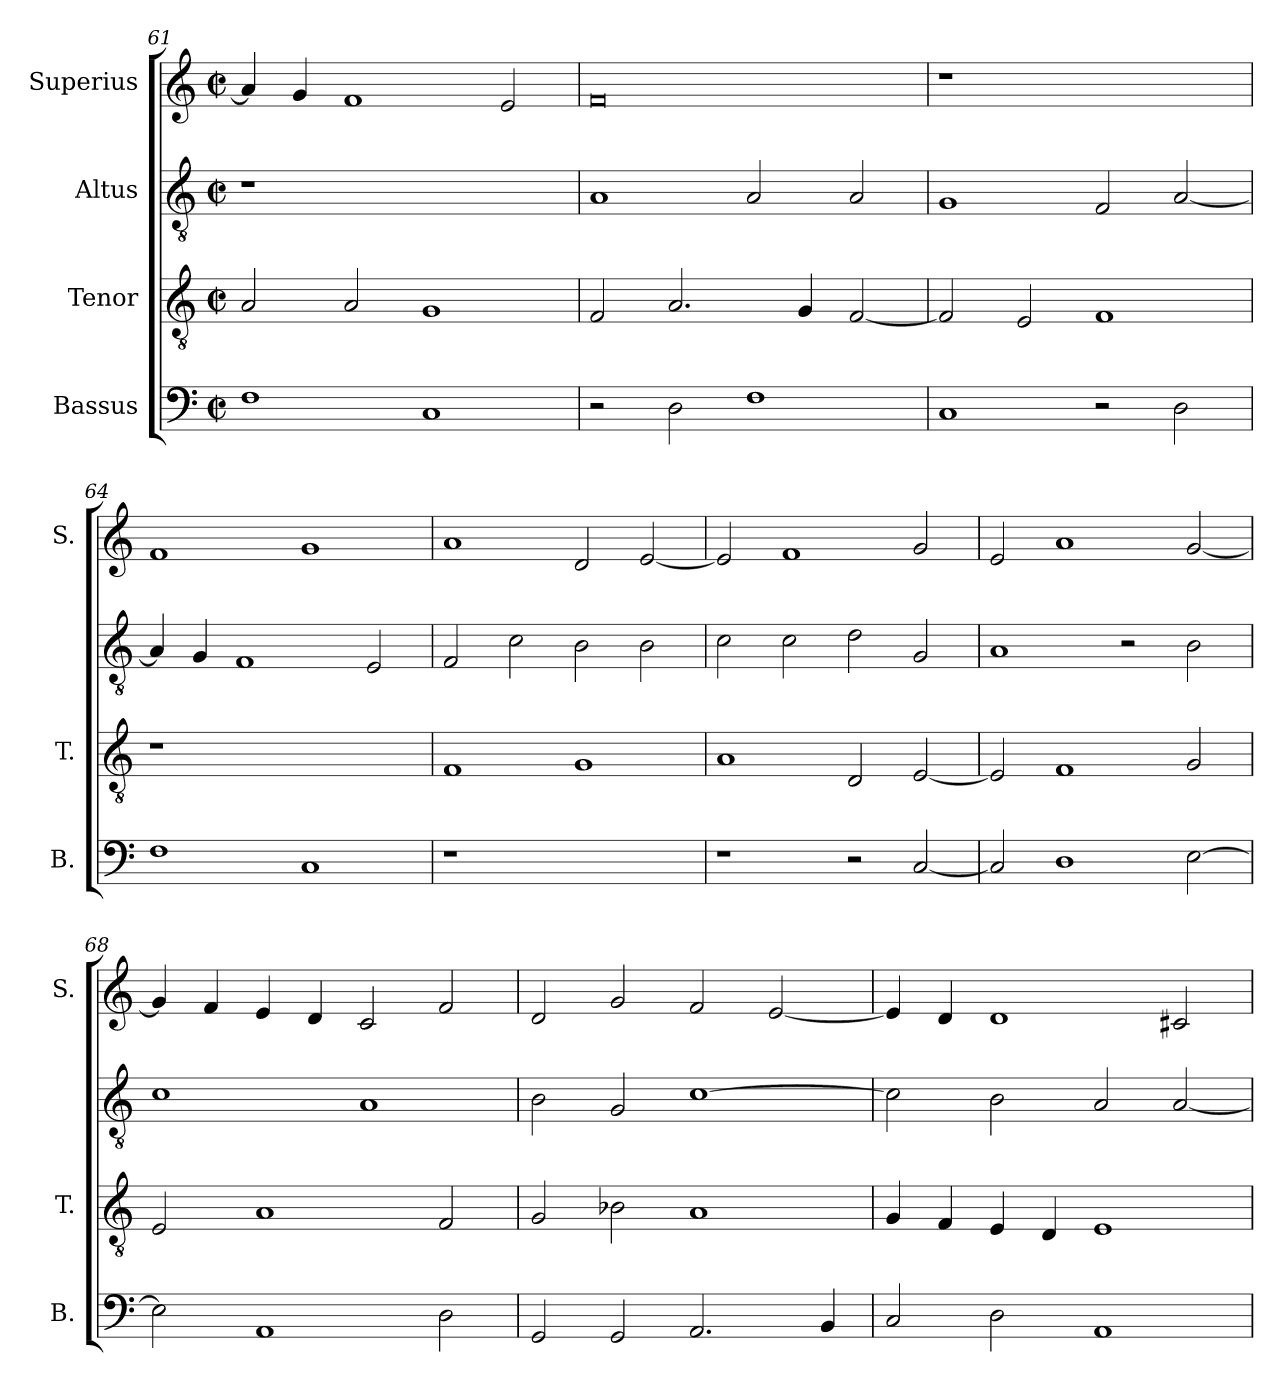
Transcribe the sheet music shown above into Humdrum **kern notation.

**kern	**kern	**kern	**kern
*part4	*part3	*part2	*part1
*staff4	*staff3	*staff2	*staff1
*I"Bassus	*I"Tenor	*I"Altus	*I"Superius
*I'B.	*I'T.	*	*I'S.
*clefF4	*clefGv2	*clefGv2	*clefG2
*	*ITrd7c12	*ITrd7c12	*
*k[]	*k[]	*k[]	*k[]
*C:	*C:	*C:	*C:
*M2/2	*M2/2	*M2/2	*M2/2
*met(c|)	*met(c|)	*met(c|)	*met(c|)
=61	=61	=61	=61
!	!	!LO:N:vis=1	!
1Fi	2AAi/	1r	4ai/]
.	.	.	4gi/
.	2AAi/	.	1fi
1Ci	1GGi	1ryy	.
.	.	.	2ei/
=62	=62	=62	=62
2r	2FFi/	1AAi	0fi
2Di\	2.AAi/	.	.
1Fi	.	2AAi/	.
.	4GGi/	.	.
.	[<2FFi/	2AAi/	.
!!LO:PB:g=z
=63	=63	=63	=63
!	!	!	!LO:N:vis=1
1Ci	2FFi/]	1GGi	1r
.	2EEi/	.	.
2r	1FFi	2FFi/	1ryy
2Di\	.	[<2AAi/	.
=64	=64	=64	=64
!	!LO:N:vis=1	!	!
1Fi	1r	4AAi/]	1fi
.	.	4GGi/	.
.	.	1FFi	.
1Ci	1ryy	.	1gi
.	.	2EEi/	.
=65	=65	=65	=65
!LO:N:vis=1	!	!	!
1r	1FFi	2FFi/	1ai
.	.	2Ci\	.
1ryy	1GGi	2BBi\	2di/
.	.	2BBi\	[<2ei/
=66	=66	=66	=66
1r	1AAi	2Ci\	2ei/]
.	.	2Ci\	1fi
2r	2DDi/	2Di\	.
[<2Ci/	[<2EEi/	2GGi/	2gi/
=67	=67	=67	=67
2Ci/]	2EEi/]	1AAi	2ei/
1Di	1FFi	.	1ai
.	.	2r	.
[>2Ei\	2GGi/	2BBi\	[<2gi/
!!LO:LB:g=z
=68	=68	=68	=68
2Ei\]	2EEi/	1Ci	4gi/]
.	.	.	4fi/
1AAi	1AAi	.	4ei/
.	.	.	4di/
.	.	1AAi	2ci/
2Di\	2FFi/	.	2fi/
=69	=69	=69	=69
2GGi/	2GGi/	2BBi\	2di/
2GGi/	2BB-Xi\	2GGi/	2gi/
2.AAi/	1AAi	[>1Ci	2fi/
.	.	.	[<2ei/
4BBi/	.	.	.
!!LO:LB:g=z
=70	=70	=70	=70
2Ci/	4GGi/	2Ci\]	4ei/]
.	4FFi/	.	4di/
2Di\	4EEi/	2BBi\	1di
.	4DDi/	.	.
1AAi	1EEi	2AAi/	.
.	.	[<2AAi/	2c#Xi/
=	=	=	=
*-	*-	*-	*-
